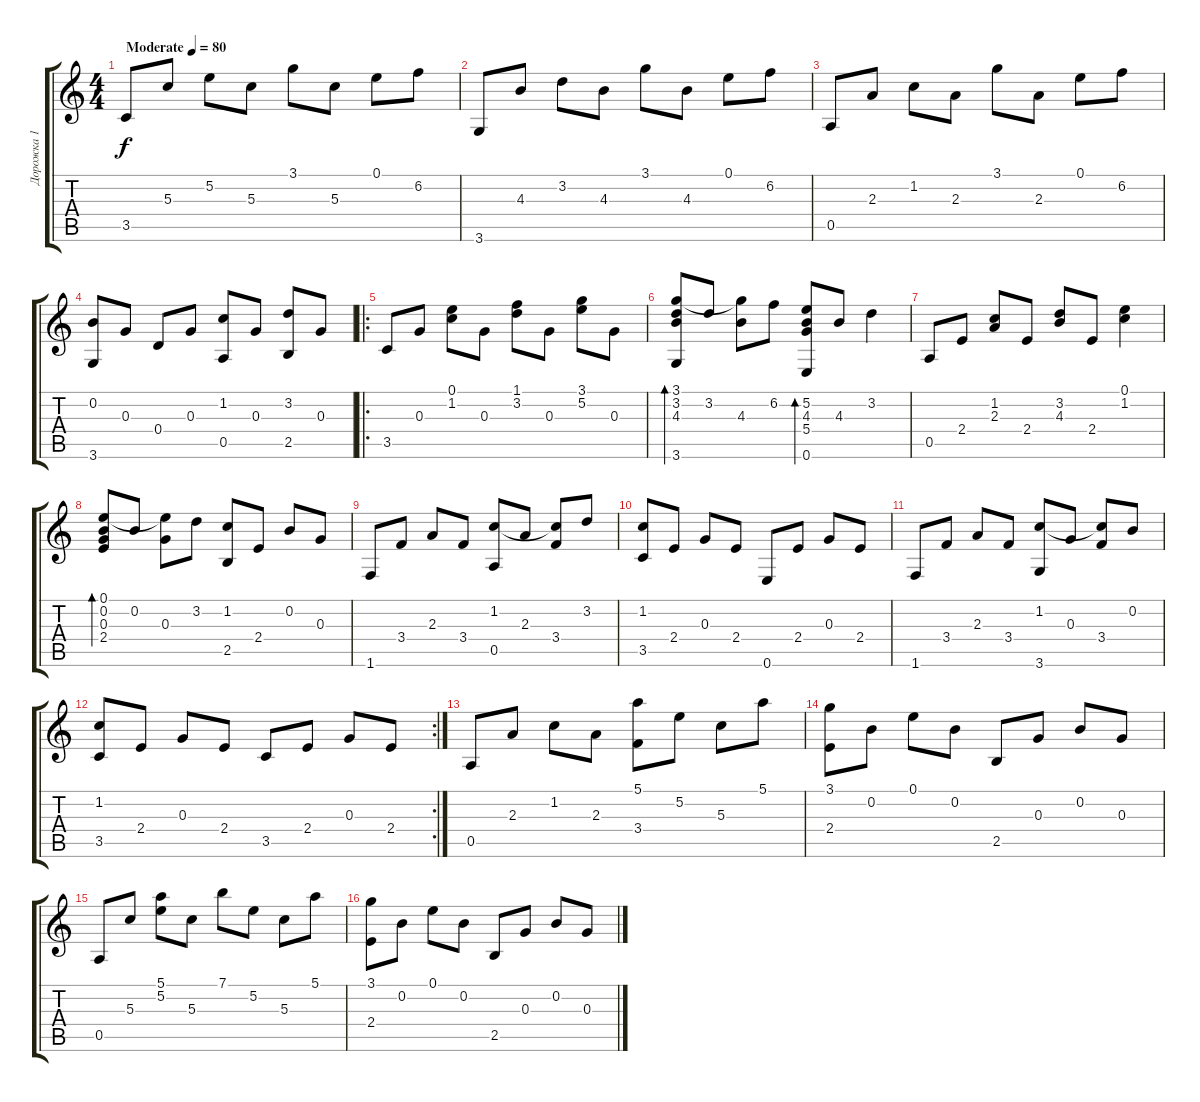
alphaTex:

\track ("Дорожка 1" "Дорожка 1") {instrument acousticguitarnylon}
\staff {score tabs}
\tuning (E4 B3 G3 D3 A2 E2) {hide}
\ts (4 4)
\tempo (80 "Moderate")
\clef g2
\ks c
3.5.8{dy f instrument acousticguitarnylon} 5.3.8 5.2.8 5.3.8 3.1.8 5.3.8 0.1.8 6.2.8 |
3.6.8 4.3.8 3.2.8 4.3.8 3.1.8 4.3.8 0.1.8 6.2.8 |
0.5.8 2.3.8 1.2.8 2.3.8 3.1.8 2.3.8 0.1.8 6.2.8 |
(0.2 3.6).8 0.3.8 0.4.8 0.3.8 (1.2 0.5).8 0.3.8 (3.2 2.5).8 0.3.8 |
\ro
3.5.8 0.3.8 (0.1 1.2).8 0.3.8 (1.1 3.2).8 0.3.8 (3.1 5.2).8 0.3.8 |
(3.1 3.2 4.3 3.6).8{bd 240} 3.2.8 (3.1{t} 4.3).8 6.2.8 (5.2 4.3 5.4 0.6).8{bd 480} 4.3.8 3.2.4 |
0.5.8 2.4.8 (1.2 2.3).8 2.4.8 (3.2 4.3).8 2.4.8 (0.1 1.2).4 |
(0.1 0.2 0.3 2.4).8{bd 240} 0.2.8 (0.1{t} 0.3).8 3.2.8 (1.2 2.5).8 2.4.8 0.2.8 0.3.8 |
1.6.8 3.4.8 2.3.8 3.4.8 (1.2 0.5).8 2.3.8 (1.2{t} 3.4).8 3.2.8 |
(1.2 3.5).8 2.4.8 0.3.8 2.4.8 0.6.8 2.4.8 0.3.8 2.4.8 |
1.6.8 3.4.8 2.3.8 3.4.8 (1.2 3.6).8 0.3.8 (1.2{t} 3.4).8 0.2.8 |
\rc 2
(1.2 3.5).8 2.4.8 0.3.8 2.4.8 3.5.8 2.4.8 0.3.8 2.4.8 |
0.5.8 2.3.8 1.2.8 2.3.8 (5.1 3.4).8 5.2.8 5.3.8 5.1.8 |
(3.1 2.4).8 0.2.8 0.1.8 0.2.8 2.5.8 0.3.8 0.2.8 0.3.8 |
0.5.8 5.3.8 (5.1 5.2).8 5.3.8 7.1.8 5.2.8 5.3.8 5.1.8 |
(3.1 2.4).8 0.2.8 0.1.8 0.2.8 2.5.8 0.3.8 0.2.8 0.3.8
